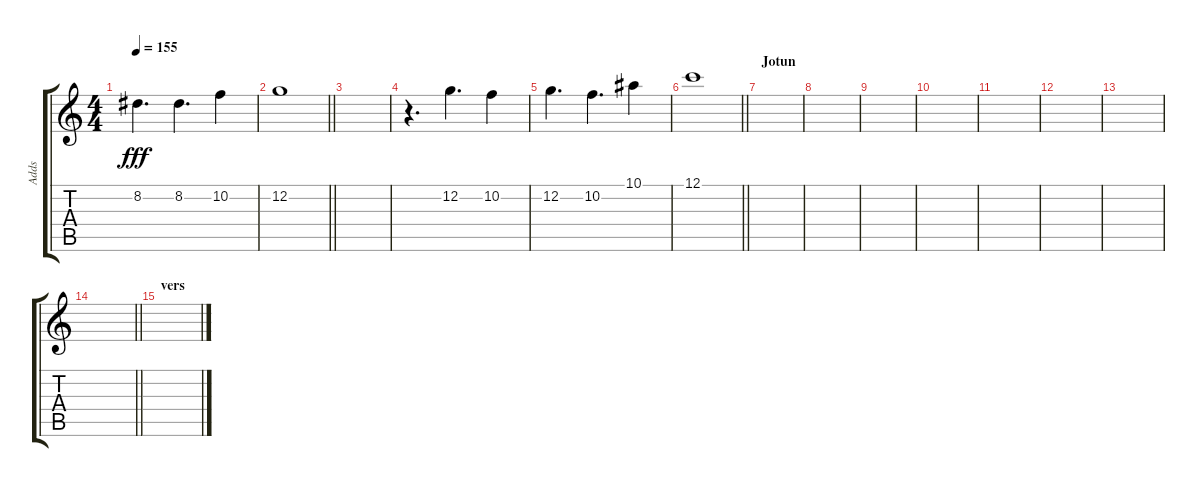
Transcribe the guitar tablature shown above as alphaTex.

\track ("Adds" "Adds") {instrument distortionguitar}
\staff {score tabs}
\tuning (C4 G3 Eb3 Bb2 F2 C2) {hide}
\ts (4 4)
\tempo 155
\clef g2
\ks c
8.2.4{d dy fff} 8.2.4{d} 10.2.4 |
\barLineRight lightlight
12.2.1 |
|
r.4{d} 12.2.4{d} 10.2.4 |
12.2.4{d} 10.2.4{d} 10.1.4 |
\barLineRight lightlight
12.1.1 |
\section ("" "Jotun")
|
|
|
|
|
|
|
\barLineRight lightlight
|
\section ("" "vers")
